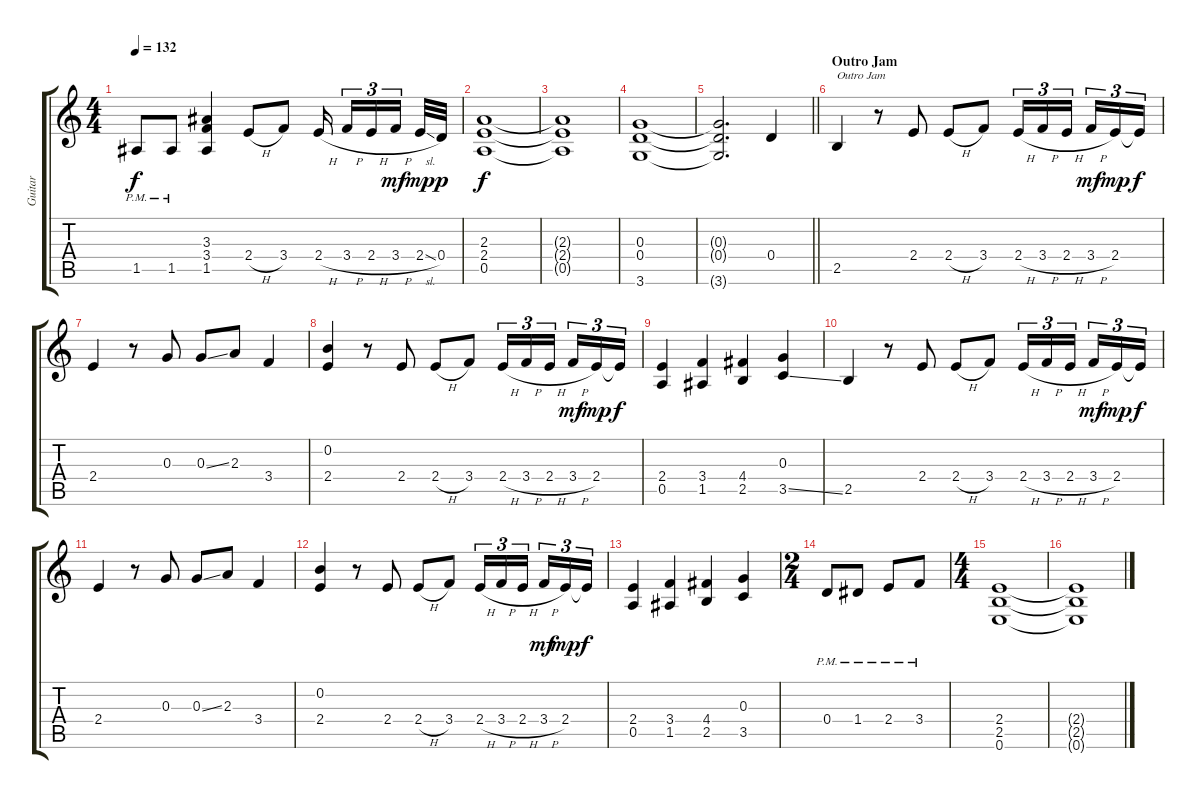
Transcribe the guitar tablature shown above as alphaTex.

\track ("Guitar" "Guitar") {instrument acousticguitarsteel}
\staff {score tabs}
\tuning (E4 B3 G3 D3 A2 E2) {hide}
\ts (4 4)
\tempo 132
\clef g2
\ks c
1.5{pm}.8{dy f} 1.5{pm}.8 (3.3 3.4 1.5).4 2.4{h}.8 3.4.8 2.4{h}.16{beam splitsecondary} 3.4{h}.16{tu (3 2)} 2.4{h}.16{tu (3 2)} 3.4{h}.16{tu (3 2) dy mf beam splitsecondary} 2.4{sl}.32{dy mp} 0.4.32{dy p} |
(2.3 2.4 0.5).1{dy f} |
(2.3{t} 2.4{t} 0.5{t}).1 |
(0.3 0.4 3.6).1 |
\barLineRight lightlight
(0.3{t} 0.4{t} 3.6{t}).2{d} 0.4.4 |
\section ("" "Outro Jam")
2.5.4{txt "Outro Jam"} r.8 2.4.8 2.4{h}.8 3.4.8 2.4{h}.16{tu (3 2)} 3.4{h}.16{tu (3 2)} 2.4{h}.16{tu (3 2) beam splitsecondary} 3.4{h}.16{tu (3 2) dy mf} 2.4.16{tu (3 2) dy mp} 2.4{t}.16{tu (3 2) dy f} |
2.4.4 r.8 0.3.8 0.3{ss}.8 2.3.8 3.4.4 |
(0.2 2.4).4 r.8 2.4.8 2.4{h}.8 3.4.8 2.4{h}.16{tu (3 2)} 3.4{h}.16{tu (3 2)} 2.4{h}.16{tu (3 2) beam splitsecondary} 3.4{h}.16{tu (3 2) dy mf} 2.4.16{tu (3 2) dy mp} 2.4{t}.16{tu (3 2) dy f} |
(2.4 0.5).4 (3.4 1.5).4 (4.4 2.5).4 (0.3 3.5{ss}).4 |
2.5.4 r.8 2.4.8 2.4{h}.8 3.4.8 2.4{h}.16{tu (3 2)} 3.4{h}.16{tu (3 2)} 2.4{h}.16{tu (3 2) beam splitsecondary} 3.4{h}.16{tu (3 2) dy mf} 2.4.16{tu (3 2) dy mp} 2.4{t}.16{tu (3 2) dy f} |
2.4.4 r.8 0.3.8 0.3{ss}.8 2.3.8 3.4.4 |
(0.2 2.4).4 r.8 2.4.8 2.4{h}.8 3.4.8 2.4{h}.16{tu (3 2)} 3.4{h}.16{tu (3 2)} 2.4{h}.16{tu (3 2) beam splitsecondary} 3.4{h}.16{tu (3 2) dy mf} 2.4.16{tu (3 2) dy mp} 2.4{t}.16{tu (3 2) dy f} |
(2.4 0.5).4 (3.4 1.5).4 (4.4 2.5).4 (0.3 3.5).4 |
\ts (2 4)
0.4{pm}.8 1.4{pm}.8 2.4{pm}.8 3.4{pm}.8 |
\ts (4 4)
(2.4 2.5 0.6).1 |
(2.4{t} 2.5{t} 0.6{t}).1
